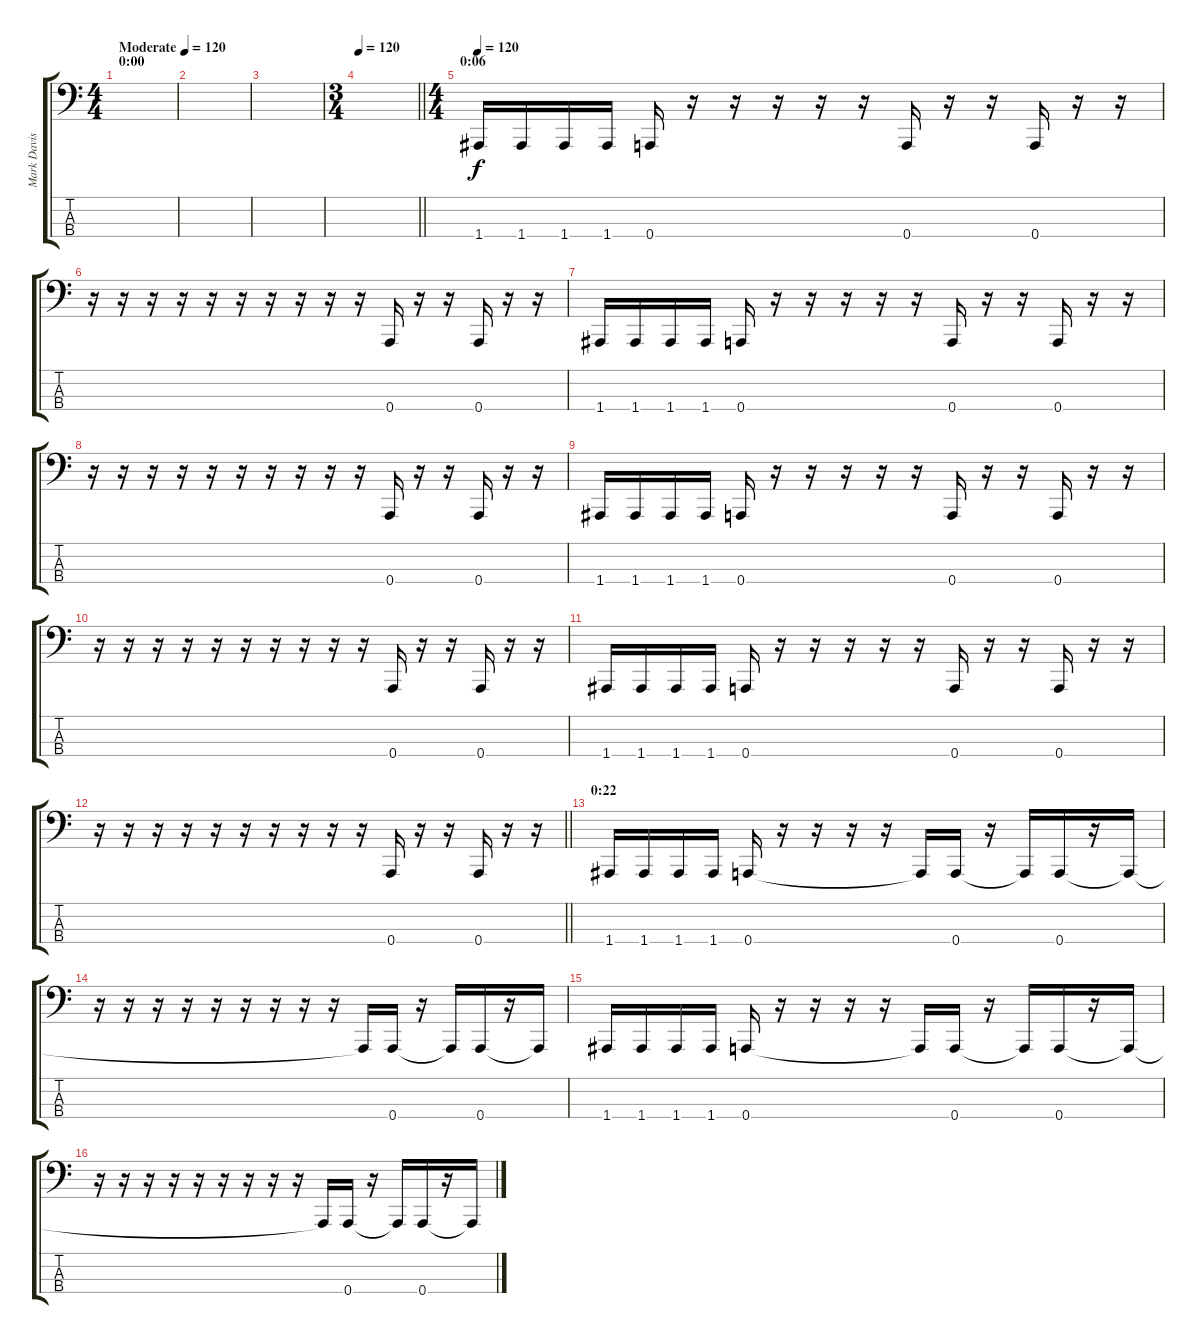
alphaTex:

\track ("Mark Davis" "Mark Davis") {instrument electricbassfinger}
\staff {score tabs}
\tuning (D2 A1 E1 A0) {hide}
\ts (4 4)
\section ("" "0:00")
\tempo (120 "Moderate")
\tempo 140
\tempo (120 "Moderate")
\clef f4
\ks c
|
|
|
\ts (3 4)
\tempo 120
\barLineRight lightlight
|
\ts (4 4)
\section ("" "0:06")
\tempo 120
1.4.16 1.4.16 1.4.16 1.4.16 0.4.16 r.16 r.16 r.16 r.16 r.16 0.4.16 r.16 r.16 0.4.16 r.16 r.16 |
r.16 r.16 r.16 r.16 r.16 r.16 r.16 r.16 r.16 r.16 0.4.16 r.16 r.16 0.4.16 r.16 r.16 |
1.4.16 1.4.16 1.4.16 1.4.16 0.4.16 r.16 r.16 r.16 r.16 r.16 0.4.16 r.16 r.16 0.4.16 r.16 r.16 |
r.16 r.16 r.16 r.16 r.16 r.16 r.16 r.16 r.16 r.16 0.4.16 r.16 r.16 0.4.16 r.16 r.16 |
1.4.16 1.4.16 1.4.16 1.4.16 0.4.16 r.16 r.16 r.16 r.16 r.16 0.4.16 r.16 r.16 0.4.16 r.16 r.16 |
r.16 r.16 r.16 r.16 r.16 r.16 r.16 r.16 r.16 r.16 0.4.16 r.16 r.16 0.4.16 r.16 r.16 |
1.4.16 1.4.16 1.4.16 1.4.16 0.4.16 r.16 r.16 r.16 r.16 r.16 0.4.16 r.16 r.16 0.4.16 r.16 r.16 |
\barLineRight lightlight
r.16 r.16 r.16 r.16 r.16 r.16 r.16 r.16 r.16 r.16 0.4.16 r.16 r.16 0.4.16 r.16 r.16 |
\section ("" "0:22")
1.4.16 1.4.16 1.4.16 1.4.16 0.4.16 r.16 r.16 r.16 r.16 0.4{t}.16 0.4.16 r.16 0.4{t}.16 0.4.16 r.16 0.4{t}.16 |
r.16 r.16 r.16 r.16 r.16 r.16 r.16 r.16 r.16 0.4{t}.16 0.4.16 r.16 0.4{t}.16 0.4.16 r.16 0.4{t}.16 |
1.4.16 1.4.16 1.4.16 1.4.16 0.4.16 r.16 r.16 r.16 r.16 0.4{t}.16 0.4.16 r.16 0.4{t}.16 0.4.16 r.16 0.4{t}.16 |
r.16 r.16 r.16 r.16 r.16 r.16 r.16 r.16 r.16 0.4{t}.16 0.4.16 r.16 0.4{t}.16 0.4.16 r.16 0.4{t}.16
